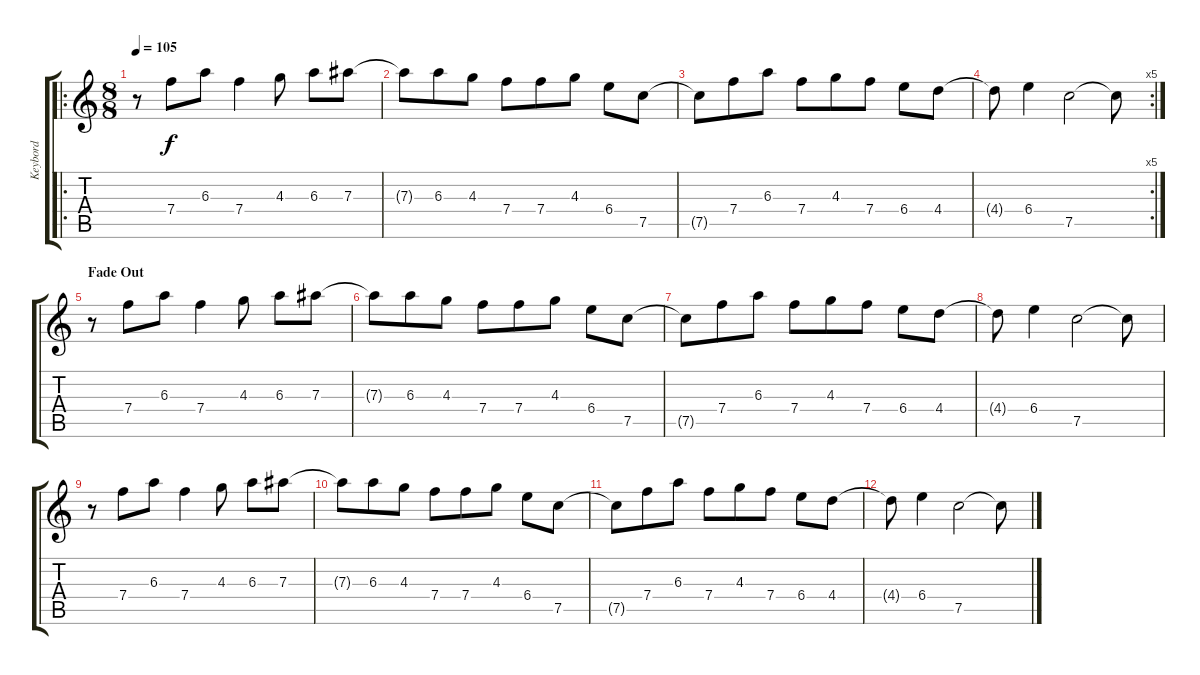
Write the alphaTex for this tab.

\track ("Keybord" "Keybord") {instrument lead1square}
\staff {score tabs}
\tuning (C4 G3 Eb5 Bb4 F4 D2) {hide}
\ro
\ts (8 8)
\tempo 105
\clef g2
\ks c
r.8{dy f instrument lead1square} 7.4.8 6.3.8 7.4.4 4.3.8 6.3.8 7.3.8 |
7.3{t}.8 6.3.8 4.3.8 7.4.8 7.4.8 4.3.8 6.4.8 7.5.8 |
7.5{t}.8 7.4.8 6.3.8 7.4.8 4.3.8 7.4.8 6.4.8 4.4.8 |
\rc 5
4.4{t}.8 6.4.4 7.5.2 7.5{t}.8 |
\section ("" "Fade Out")
r.8{volume 11 instrument lead1square} 7.4.8 6.3.8 7.4.4 4.3.8 6.3.8 7.3.8 |
7.3{t}.8{volume 10} 6.3.8 4.3.8 7.4.8 7.4.8 4.3.8 6.4.8 7.5.8 |
7.5{t}.8{volume 9} 7.4.8 6.3.8 7.4.8 4.3.8 7.4.8 6.4.8 4.4.8 |
4.4{t}.8{volume 8} 6.4.4 7.5.2 7.5{t}.8 |
r.8{volume 7 instrument lead1square} 7.4.8 6.3.8 7.4.4 4.3.8 6.3.8 7.3.8 |
7.3{t}.8{volume 6} 6.3.8 4.3.8 7.4.8 7.4.8 4.3.8 6.4.8 7.5.8 |
7.5{t}.8{volume 5} 7.4.8 6.3.8 7.4.8 4.3.8 7.4.8 6.4.8 4.4.8 |
4.4{t}.8{volume 4} 6.4.4 7.5.2{volume 2} 7.5{t}.8
